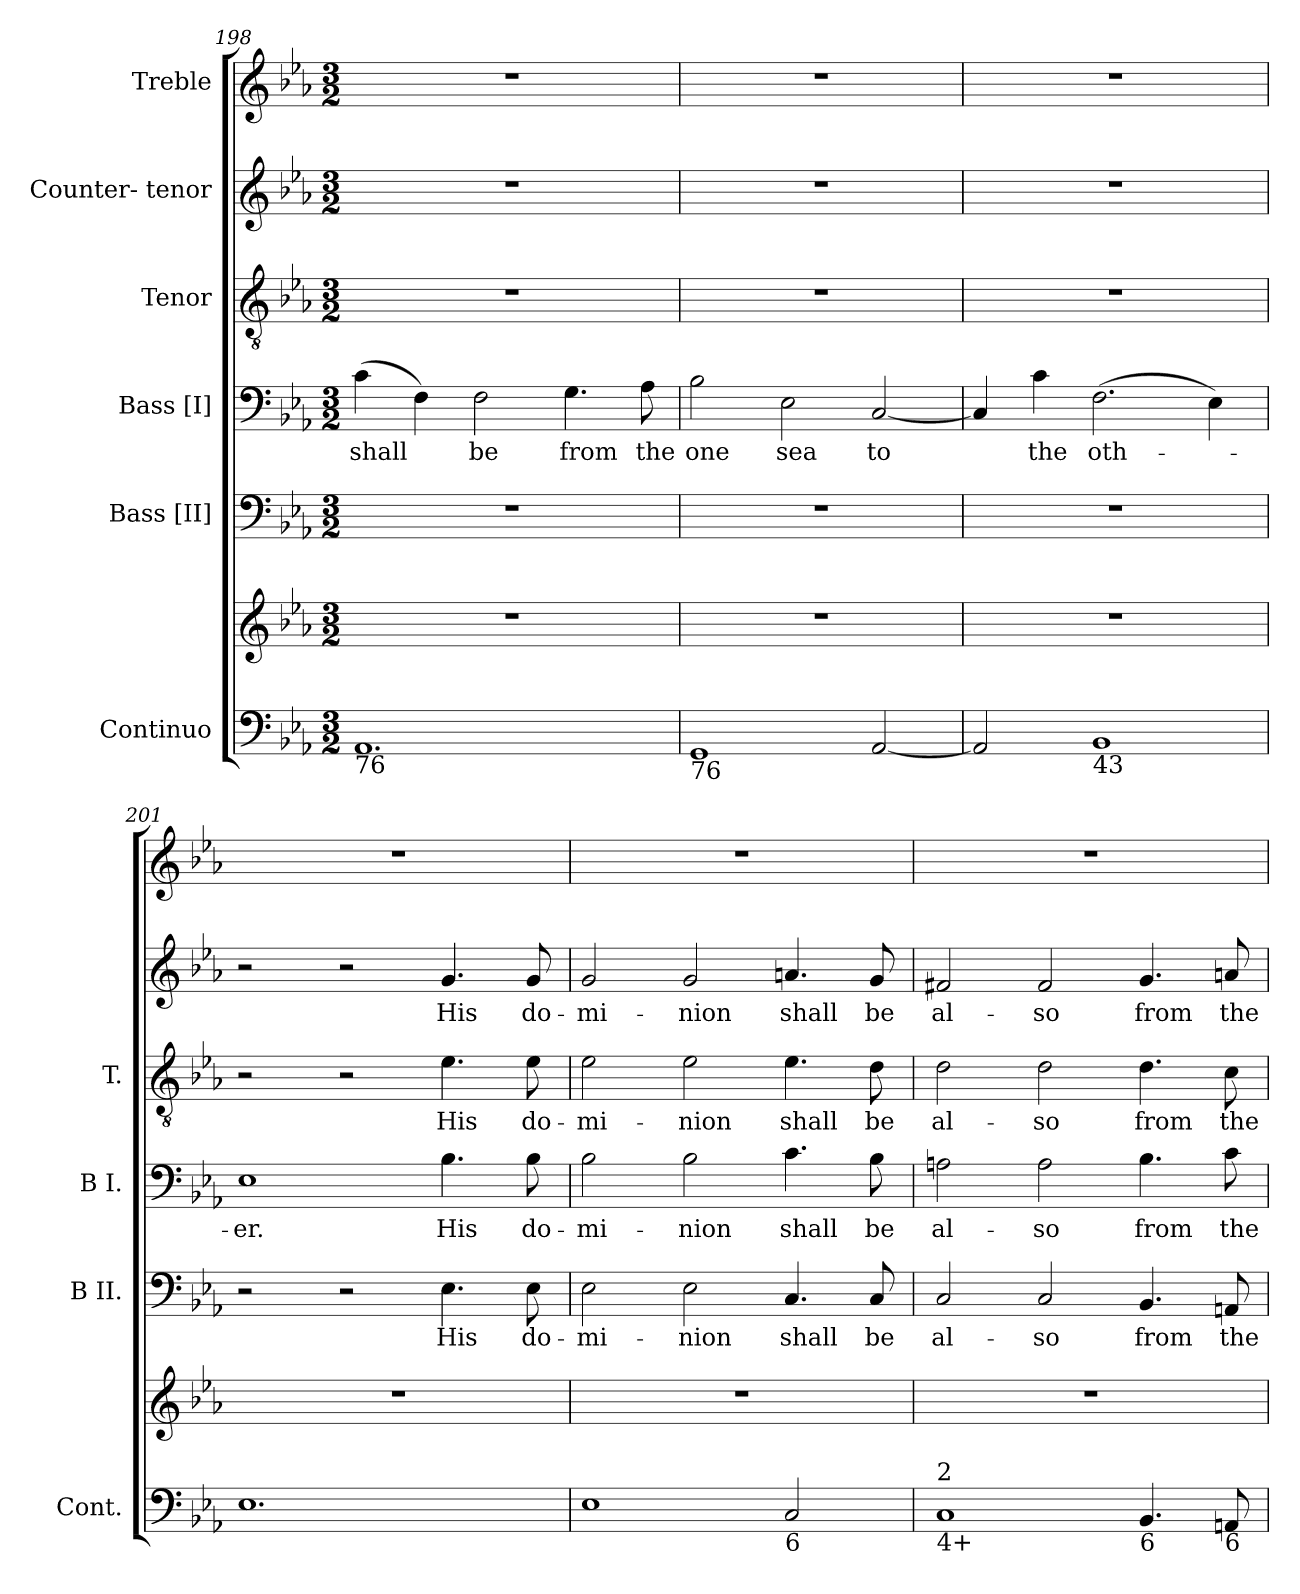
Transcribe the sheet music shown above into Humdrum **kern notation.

**kern	**kern	**kern	**text	**kern	**text	**kern	**text	**kern	**text	**kern
*part6	*part6	*part5	*part5	*part4	*part4	*part3	*part3	*part2	*part2	*part1
*staff7	*staff6	*staff5	*staff5	*staff4	*staff4	*staff3	*staff3	*staff2	*staff2	*staff1
*I"Continuo	*	*I"Bass [II]	*	*I"Bass [I]	*	*I"Tenor	*	*I"Counter- tenor	*	*I"Treble
*I'Cont.	*	*I'B II.	*	*I'B I.	*	*I'T.	*	*	*	*
!!LO:LB:g=z
*clefF4	*clefG2	*clefF4	*	*clefF4	*	*clefGv2	*	*clefG2	*	*clefG2
*	*	*	*	*	*	*ITrd7c12	*	*	*	*
*k[b-e-a-]	*k[b-e-a-]	*k[b-e-a-]	*	*k[b-e-a-]	*	*k[b-e-a-]	*	*k[b-e-a-]	*	*k[b-e-a-]
*E-:	*E-:	*E-:	*	*E-:	*	*E-:	*	*E-:	*	*E-:
*M3/2	*M3/2	*M3/2	*	*M3/2	*	*M3/2	*	*M3/2	*	*M3/2
=198	=198	=198	=198	=198	=198	=198	=198	=198	=198	=198
!	!LO:N:vis=1	!LO:N:vis=1	!	!	!	!	!	!	!	!
!LO:TX:b:t=76	!	!	!	!	!	!	!	!	!	!
!	!	!	!	!	!LO:LY:b:color=#000000	!LO:N:vis=1	!	!LO:N:vis=1	!	!LO:N:vis=1
1.AA-i	1.r	1.r	.	(4ci\	shall	1.r	.	1.r	.	1.r
.	.	.	.	4Fi\)	.	.	.	.	.	.
!	!	!	!	!	!LO:LY:b:color=#000000	!	!	!	!	!
.	.	.	.	2Fi\	be	.	.	.	.	.
!	!	!	!	!	!LO:LY:b:color=#000000	!	!	!	!	!
.	.	.	.	4.Gi\	from	.	.	.	.	.
!	!	!	!	!	!LO:LY:b:color=#000000	!	!	!	!	!
.	.	.	.	8A-i\	the	.	.	.	.	.
=199	=199	=199	=199	=199	=199	=199	=199	=199	=199	=199
!	!LO:N:vis=1	!LO:N:vis=1	!	!	!	!	!	!	!	!
!LO:TX:b:t=76	!	!	!	!	!	!	!	!	!	!
!	!	!	!	!	!LO:LY:b:color=#000000	!LO:N:vis=1	!	!LO:N:vis=1	!	!LO:N:vis=1
1GGi	1.r	1.r	.	2B-i\	one	1.r	.	1.r	.	1.r
!	!	!	!	!	!LO:LY:b:color=#000000	!	!	!	!	!
.	.	.	.	2E-i\	sea	.	.	.	.	.
!	!	!	!	!	!LO:LY:b:color=#000000	!	!	!	!	!
[2AA-i/	.	.	.	[2Ci/	to	.	.	.	.	.
=200	=200	=200	=200	=200	=200	=200	=200	=200	=200	=200
!	!LO:N:vis=1	!LO:N:vis=1	!	!	!	!LO:N:vis=1	!	!LO:N:vis=1	!	!LO:N:vis=1
2AA-i/]	1.r	1.r	.	4Ci/]	.	1.r	.	1.r	.	1.r
!	!	!	!	!	!LO:LY:b:color=#000000	!	!	!	!	!
.	.	.	.	4ci\	the	.	.	.	.	.
!LO:TX:b:t=43	!	!	!	!	!	!	!	!	!	!
!	!	!	!	!	!LO:LY:b:color=#000000	!	!	!	!	!
1BB-i	.	.	.	(2.Fi\	oth-	.	.	.	.	.
.	.	.	.	4E-i\)	.	.	.	.	.	.
=201	=201	=201	=201	=201	=201	=201	=201	=201	=201	=201
!	!LO:N:vis=1	!	!	!	!	!	!	!	!	!
!	!	!	!	!	!LO:LY:b:color=#000000	!	!	!	!	!LO:N:vis=1
1.E-i	1.r	2r	.	1E-i	-er.	2r	.	2r	.	1.r
.	.	2r	.	.	.	2r	.	2r	.	.
!	!	!	!LO:LY:b:color=#000000	!	!	!	!	!	!	!
!	!	!	!	!	!LO:LY:b:color=#000000	!	!	!	!	!
!	!	!	!	!	!	!	!LO:LY:b:color=#000000	!	!	!
!	!	!	!	!	!	!	!	!	!LO:LY:b:color=#000000	!
.	.	4.E-i\	His	4.B-i\	His	4.E-i\	His	4.gi/	His	.
!	!	!	!LO:LY:b:color=#000000	!	!	!	!	!	!	!
!	!	!	!	!	!LO:LY:b:color=#000000	!	!	!	!	!
!	!	!	!	!	!	!	!LO:LY:b:color=#000000	!	!	!
!	!	!	!	!	!	!	!	!	!LO:LY:b:color=#000000	!
.	.	8E-i\	do-	8B-i\	do-	8E-i\	do-	8gi/	do-	.
!!LO:PB:g=z
=202	=202	=202	=202	=202	=202	=202	=202	=202	=202	=202
!	!LO:N:vis=1	!	!	!	!	!	!	!	!	!
!	!	!	!LO:LY:b:color=#000000	!	!	!	!	!	!	!
!	!	!	!	!	!LO:LY:b:color=#000000	!	!	!	!	!
!	!	!	!	!	!	!	!LO:LY:b:color=#000000	!	!	!
!	!	!	!	!	!	!	!	!	!LO:LY:b:color=#000000	!LO:N:vis=1
1E-i	1.r	2E-i\	-mi-	2B-i\	-mi-	2E-i\	-mi-	2gi/	-mi-	1.r
!	!	!	!LO:LY:b:color=#000000	!	!	!	!	!	!	!
!	!	!	!	!	!LO:LY:b:color=#000000	!	!	!	!	!
!	!	!	!	!	!	!	!LO:LY:b:color=#000000	!	!	!
!	!	!	!	!	!	!	!	!	!LO:LY:b:color=#000000	!
.	.	2E-i\	-nion	2B-i\	-nion	2E-i\	-nion	2gi/	-nion	.
!	!	!	!LO:LY:b:color=#000000	!	!	!	!	!	!	!
!	!	!	!	!	!LO:LY:b:color=#000000	!	!	!	!	!
!	!	!	!	!	!	!	!LO:LY:b:color=#000000	!	!	!
!LO:TX:b:t=6	!	!	!	!	!	!	!	!	!	!
!	!	!	!	!	!	!	!	!	!LO:LY:b:color=#000000	!
2Ci/	.	4.Ci/	shall	4.ci\	shall	4.E-i\	shall	4.ani/	shall	.
!	!	!	!LO:LY:b:color=#000000	!	!	!	!	!	!	!
!	!	!	!	!	!LO:LY:b:color=#000000	!	!	!	!	!
!	!	!	!	!	!	!	!LO:LY:b:color=#000000	!	!	!
!	!	!	!	!	!	!	!	!	!LO:LY:b:color=#000000	!
.	.	8Ci/	be	8B-i\	be	8Di\	be	8gi/	be	.
=203	=203	=203	=203	=203	=203	=203	=203	=203	=203	=203
!	!LO:N:vis=1	!	!	!	!	!	!	!	!	!
!	!	!	!LO:LY:b:color=#000000	!	!	!	!	!	!	!
!	!	!	!	!	!LO:LY:b:color=#000000	!	!	!	!	!
!	!	!	!	!	!	!	!LO:LY:b:color=#000000	!	!	!
!LO:TX:b:t=4+	!	!	!	!	!	!	!	!	!	!
!LO:TX:t=2	!	!	!	!	!	!	!	!	!	!
!	!	!	!	!	!	!	!	!	!LO:LY:b:color=#000000	!LO:N:vis=1
1Ci	1.r	2Ci/	al-	2Ani\	al-	2Di\	al-	2f#Xi/	al-	1.r
!	!	!	!LO:LY:b:color=#000000	!	!	!	!	!	!	!
!	!	!	!	!	!LO:LY:b:color=#000000	!	!	!	!	!
!	!	!	!	!	!	!	!LO:LY:b:color=#000000	!	!	!
!	!	!	!	!	!	!	!	!	!LO:LY:b:color=#000000	!
.	.	2Ci/	-so	2Ai\	-so	2Di\	-so	2f#i/	-so	.
!	!	!	!LO:LY:b:color=#000000	!	!	!	!	!	!	!
!	!	!	!	!	!LO:LY:b:color=#000000	!	!	!	!	!
!	!	!	!	!	!	!	!LO:LY:b:color=#000000	!	!	!
!LO:TX:b:t=6	!	!	!	!	!	!	!	!	!	!
!	!	!	!	!	!	!	!	!	!LO:LY:b:color=#000000	!
4.BB-i/	.	4.BB-i/	from	4.B-i\	from	4.Di\	from	4.gi/	from	.
!	!	!	!LO:LY:b:color=#000000	!	!	!	!	!	!	!
!	!	!	!	!	!LO:LY:b:color=#000000	!	!	!	!	!
!	!	!	!	!	!	!	!LO:LY:b:color=#000000	!	!	!
!LO:TX:b:t=6	!	!	!	!	!	!	!	!	!	!
!	!	!	!	!	!	!	!	!	!LO:LY:b:color=#000000	!
8AAni/	.	8AAni/	the	8ci\	the	8Ci\	the	8ani/	the	.
=	=	=	=	=	=	=	=	=	=	=
*-	*-	*-	*-	*-	*-	*-	*-	*-	*-	*-
